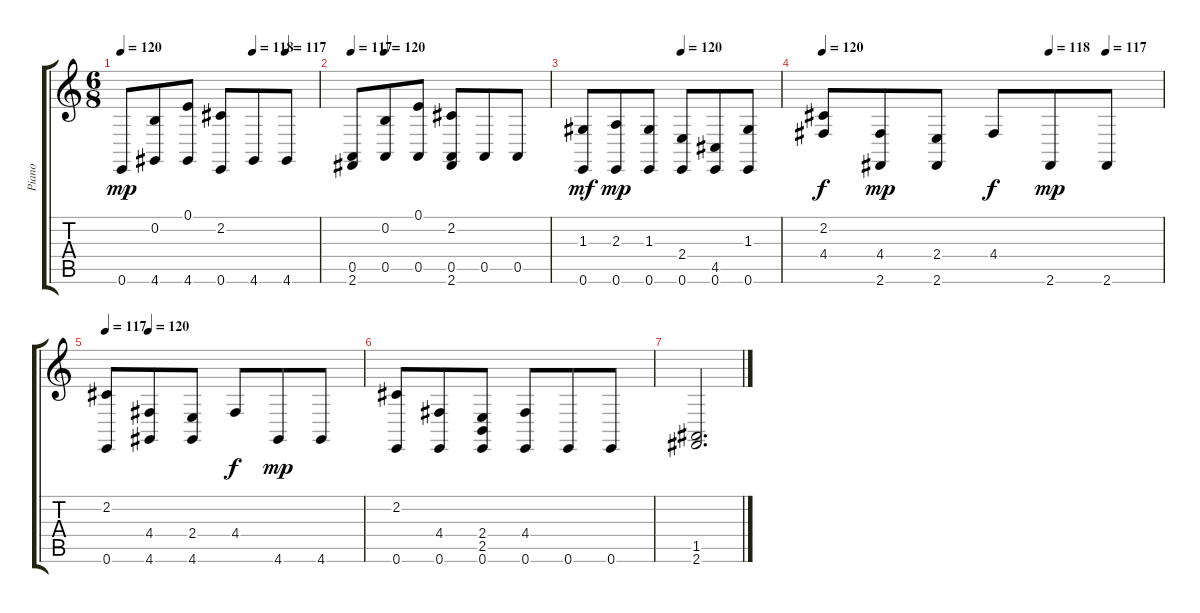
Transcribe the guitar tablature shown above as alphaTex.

\track ("Piano" "Piano") {instrument acousticgrandpiano}
\staff {score tabs}
\tuning (E4 B3 G3 D3 A2 E2) {hide}
\ts (6 8)
\tempo 120
\tempo (118 0.6666666666666666)
\tempo (117 0.8333333333333334)
\clef g2
\ks c
0.6.8{dy mp} (0.2 4.6).8 (0.1 4.6).8 (2.2 0.6).8 4.6.8 4.6.8 |
\tempo 117
\tempo (120 0.16666666666666666)
(0.5 2.6).8 (0.2 0.5).8 (0.1 0.5).8 (2.2 0.5 2.6).8 0.5.8 0.5.8 |
\tempo (120 0.5)
(1.3 0.6).8{dy mf} (2.3 0.6).8{dy mp} (1.3 0.6).8 (2.4 0.6).8 (4.5 0.6).8 (1.3 0.6).8 |
\tempo 120
\tempo (118 0.6666666666666666)
\tempo (117 0.8333333333333334)
(2.2 4.4).8{dy f} (4.4 2.6).8{dy mp} (2.4 2.6).8 4.4.8{dy f} 2.6.8{dy mp} 2.6.8 |
\tempo 117
\tempo (120 0.16666666666666666)
(2.2 0.6).8 (4.4 4.6).8 (2.4 4.6).8 4.4.8{dy f} 4.6.8{dy mp} 4.6.8 |
(2.2 0.6).8 (4.4 0.6).8 (2.4 2.5 0.6).8 (4.4 0.6).8 0.6.8 0.6.8 |
(1.5 2.6).2{d}
